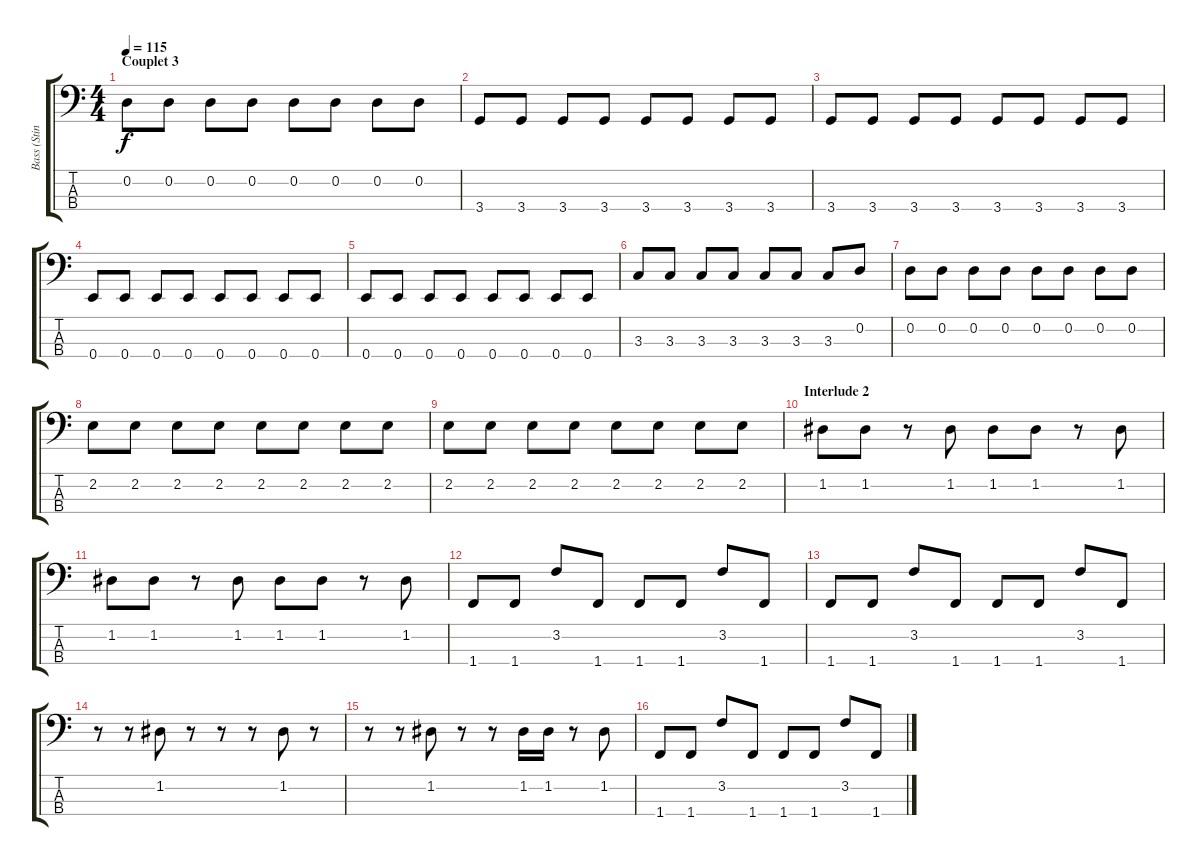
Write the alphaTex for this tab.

\track ("Bass (Sting)" "Bass (Stin") {instrument fretlessbass}
\staff {score tabs}
\tuning (G2 D2 A1 E1) {hide}
\ts (4 4)
\section ("" "Couplet 3")
\tempo 115
\clef f4
\ks c
0.2.8{dy f} 0.2.8 0.2.8 0.2.8 0.2.8 0.2.8 0.2.8 0.2.8 |
3.4.8 3.4.8 3.4.8 3.4.8 3.4.8 3.4.8 3.4.8 3.4.8 |
3.4.8 3.4.8 3.4.8 3.4.8 3.4.8 3.4.8 3.4.8 3.4.8 |
0.4.8 0.4.8 0.4.8 0.4.8 0.4.8 0.4.8 0.4.8 0.4.8 |
0.4.8 0.4.8 0.4.8 0.4.8 0.4.8 0.4.8 0.4.8 0.4.8 |
3.3.8 3.3.8 3.3.8 3.3.8 3.3.8 3.3.8 3.3.8 0.2.8 |
0.2.8 0.2.8 0.2.8 0.2.8 0.2.8 0.2.8 0.2.8 0.2.8 |
2.2.8 2.2.8 2.2.8 2.2.8 2.2.8 2.2.8 2.2.8 2.2.8 |
2.2.8 2.2.8 2.2.8 2.2.8 2.2.8 2.2.8 2.2.8 2.2.8 |
\section ("" "Interlude 2")
1.2.8 1.2.8 r.8 1.2.8 1.2.8 1.2.8 r.8 1.2.8 |
1.2.8 1.2.8 r.8 1.2.8 1.2.8 1.2.8 r.8 1.2.8 |
1.4.8 1.4.8 3.2.8 1.4.8 1.4.8 1.4.8 3.2.8 1.4.8 |
1.4.8 1.4.8 3.2.8 1.4.8 1.4.8 1.4.8 3.2.8 1.4.8 |
r.8 r.8 1.2.8 r.8 r.8 r.8 1.2.8 r.8 |
r.8 r.8 1.2.8 r.8 r.8 1.2.16 1.2.16 r.8 1.2.8 |
1.4.8 1.4.8 3.2.8 1.4.8 1.4.8 1.4.8 3.2.8 1.4.8
